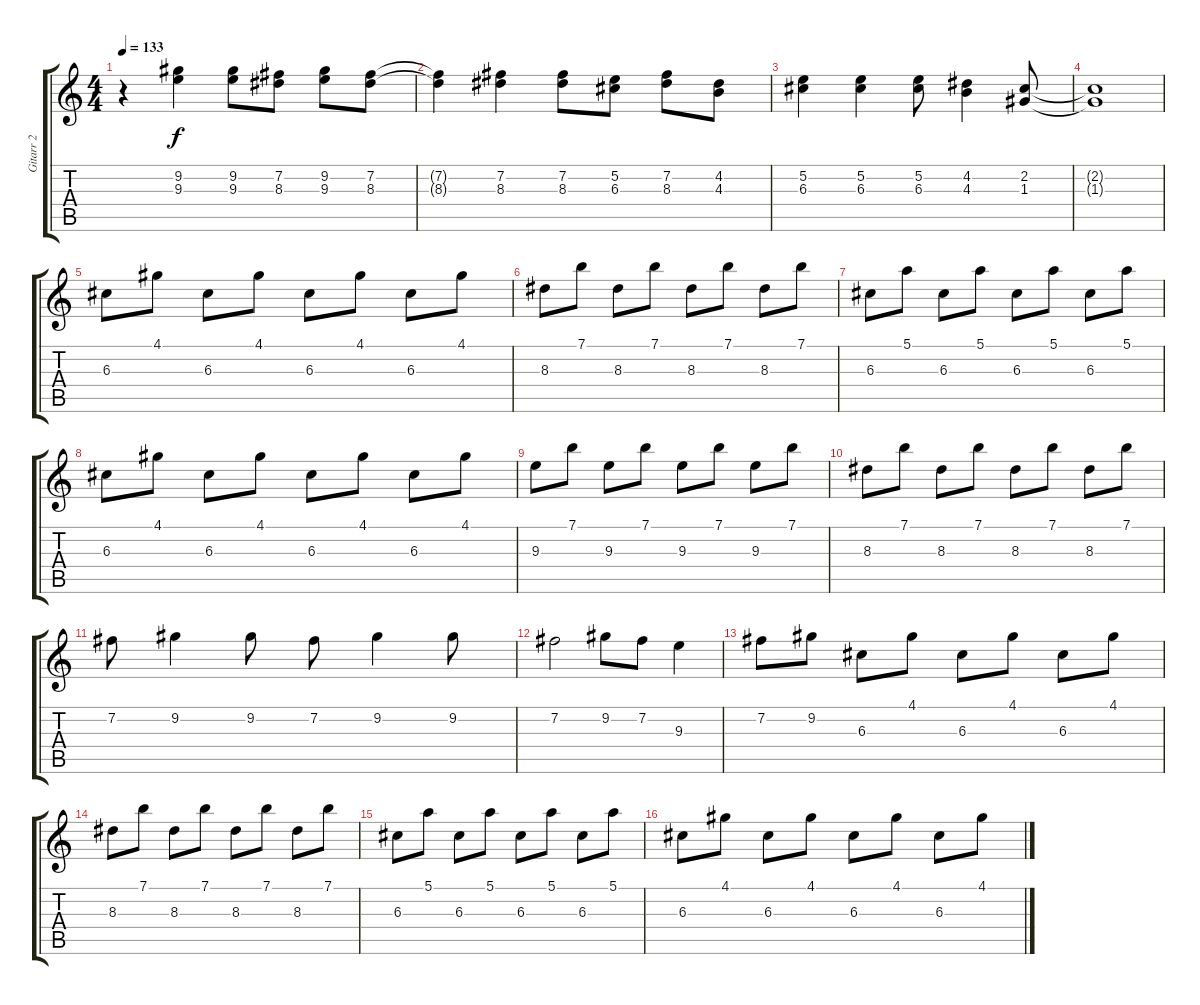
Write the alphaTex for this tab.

\track ("Gitarr 2" "Gitarr 2") {instrument distortionguitar}
\staff {score tabs}
\tuning (E4 B3 G3 D3 A2 E2) {hide}
\ts (4 4)
\tempo 133
\clef g2
\ks c
r.4{dy f} (9.2 9.3).4 (9.2 9.3).8 (7.2 8.3).8 (9.2 9.3).8 (7.2 8.3).8 |
(7.2{t} 8.3{t}).4 (7.2 8.3).4 (7.2 8.3).8 (5.2 6.3).8 (7.2 8.3).8 (4.2 4.3).8 |
(5.2 6.3).4 (5.2 6.3).4 (5.2 6.3).8 (4.2 4.3).4 (2.2 1.3).8 |
(2.2{t} 1.3{t}).1 |
6.3.8{volume 11 instrument electricguitarjazz} 4.1.8 6.3.8 4.1.8 6.3.8 4.1.8 6.3.8 4.1.8 |
8.3.8 7.1.8 8.3.8 7.1.8 8.3.8 7.1.8 8.3.8 7.1.8 |
6.3.8 5.1.8 6.3.8 5.1.8 6.3.8 5.1.8 6.3.8 5.1.8 |
6.3.8 4.1.8 6.3.8 4.1.8 6.3.8 4.1.8 6.3.8 4.1.8 |
9.3.8 7.1.8 9.3.8 7.1.8 9.3.8 7.1.8 9.3.8 7.1.8 |
8.3.8 7.1.8 8.3.8 7.1.8 8.3.8 7.1.8 8.3.8 7.1.8 |
7.2.8{volume 14 instrument distortionguitar} 9.2.4 9.2.8 7.2.8 9.2.4 9.2.8 |
7.2.2 9.2.8 7.2.8 9.3.4 |
7.2.8{volume 11 instrument electricguitarjazz} 9.2.8 6.3.8 4.1.8 6.3.8 4.1.8 6.3.8 4.1.8 |
8.3.8 7.1.8 8.3.8 7.1.8 8.3.8 7.1.8 8.3.8 7.1.8 |
6.3.8 5.1.8 6.3.8 5.1.8 6.3.8 5.1.8 6.3.8 5.1.8 |
6.3.8 4.1.8 6.3.8 4.1.8 6.3.8 4.1.8 6.3.8 4.1.8
